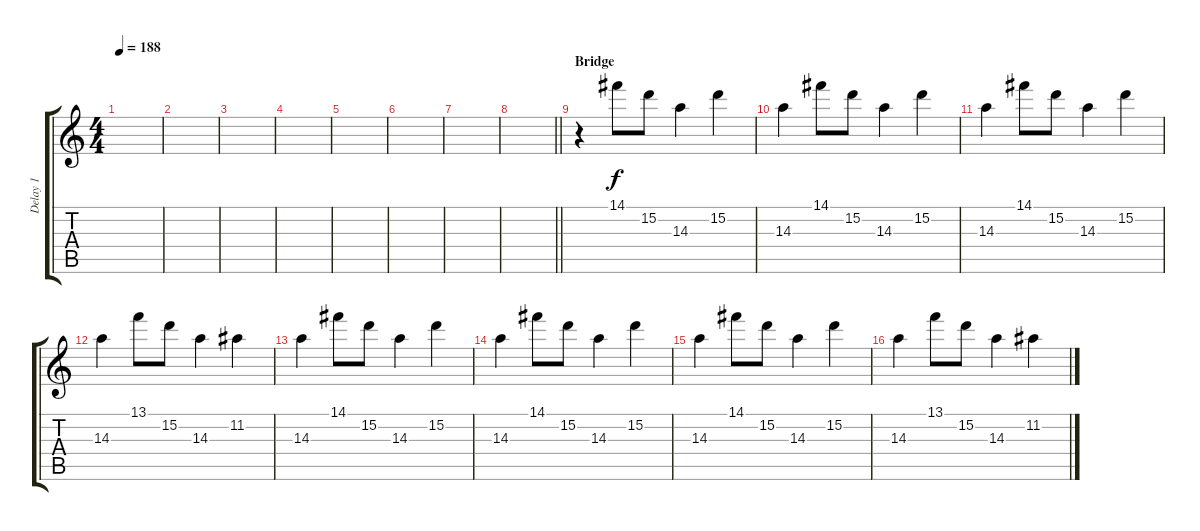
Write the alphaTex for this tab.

\track ("Delay 1" "Delay 1") {instrument electricguitarclean}
\staff {score tabs}
\tuning (E4 B3 G3 D3 A2 E2) {hide}
\ts (4 4)
\tempo 188
\clef g2
\ks c
|
|
|
|
|
|
|
\barLineRight lightlight
|
\section ("" "Bridge")
r.4{instrument distortionguitar} 14.1.8 15.2.8 14.3.4 15.2.4 |
14.3.4 14.1.8 15.2.8 14.3.4 15.2.4 |
14.3.4 14.1.8 15.2.8 14.3.4 15.2.4 |
14.3.4 13.1.8 15.2.8 14.3.4 11.2.4 |
14.3.4 14.1.8 15.2.8 14.3.4 15.2.4 |
14.3.4 14.1.8 15.2.8 14.3.4 15.2.4 |
14.3.4 14.1.8 15.2.8 14.3.4 15.2.4 |
14.3.4 13.1.8 15.2.8 14.3.4 11.2.4
